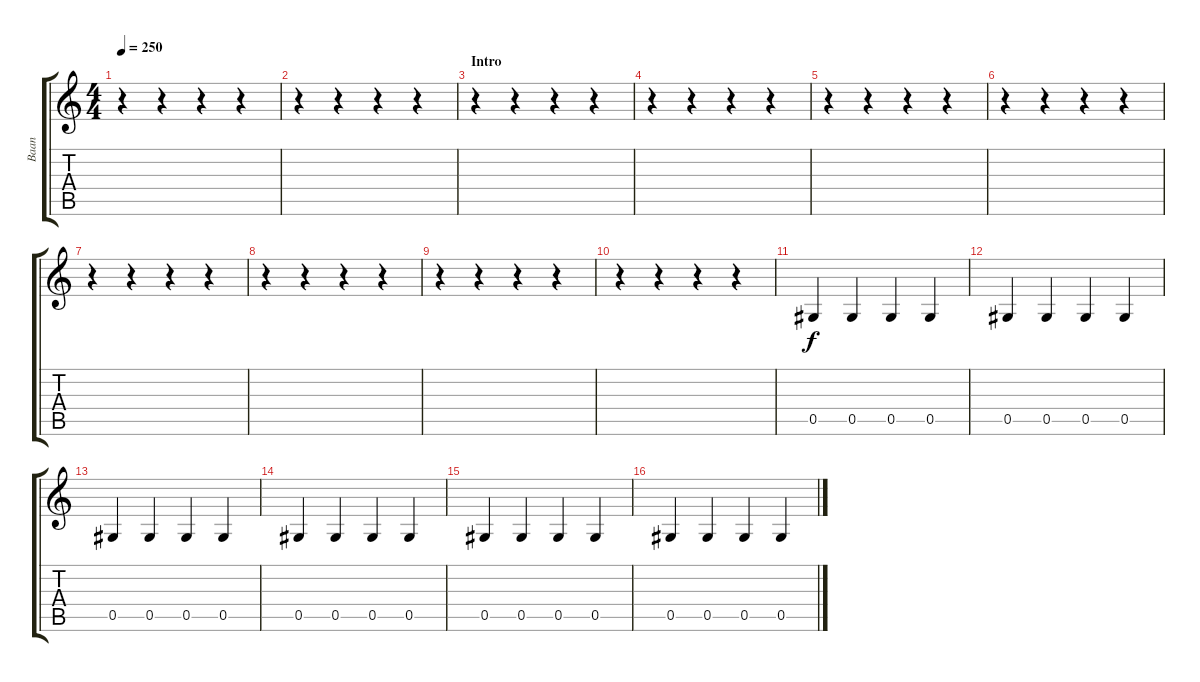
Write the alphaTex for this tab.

\track ("Baan" "Baan") {instrument electricbassfinger}
\staff {score tabs}
\tuning (Eb4 Bb3 Gb3 Db3 Ab2 Eb2) {hide}
\ts (4 4)
\tempo 250
\clef g2
\ks c
r.4{dy f instrument electricbassfinger} r.4 r.4 r.4 |
r.4 r.4 r.4 r.4 |
\section ("" "Intro")
r.4 r.4 r.4 r.4 |
r.4 r.4 r.4 r.4 |
r.4 r.4 r.4 r.4 |
r.4 r.4 r.4 r.4 |
r.4 r.4 r.4 r.4 |
r.4 r.4 r.4 r.4 |
r.4 r.4 r.4 r.4 |
r.4 r.4 r.4 r.4 |
0.5.4 0.5.4 0.5.4 0.5.4 |
0.5.4 0.5.4 0.5.4 0.5.4 |
0.5.4 0.5.4 0.5.4 0.5.4 |
0.5.4 0.5.4 0.5.4 0.5.4 |
0.5.4 0.5.4 0.5.4 0.5.4 |
0.5.4 0.5.4 0.5.4 0.5.4
